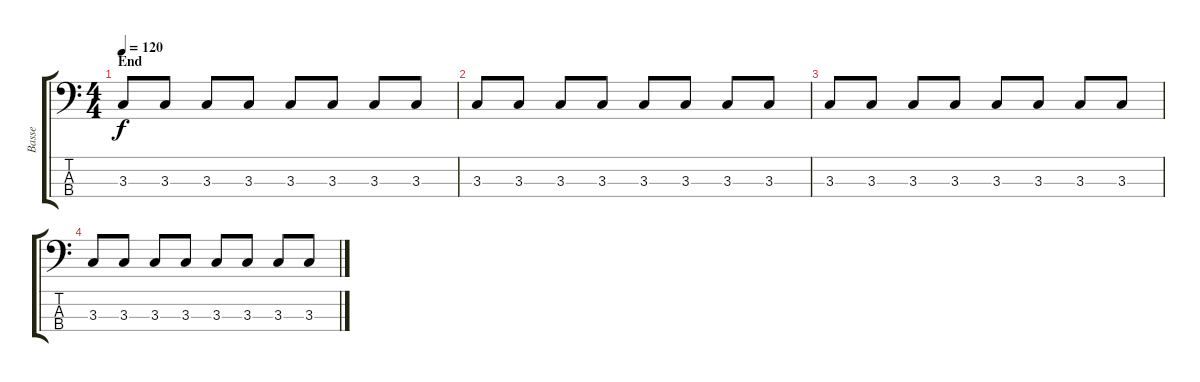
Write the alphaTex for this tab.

\track ("Basse" "Basse") {instrument electricbassfinger}
\staff {score tabs}
\tuning (G2 D2 A1 E1) {hide}
\ts (4 4)
\section ("" "End")
\tempo 120
\clef f4
\ks c
3.3.8{dy f} 3.3.8 3.3.8 3.3.8 3.3.8 3.3.8 3.3.8 3.3.8 |
3.3.8 3.3.8 3.3.8 3.3.8 3.3.8 3.3.8 3.3.8 3.3.8 |
3.3.8 3.3.8 3.3.8 3.3.8 3.3.8 3.3.8 3.3.8 3.3.8 |
3.3.8 3.3.8 3.3.8 3.3.8 3.3.8 3.3.8 3.3.8 3.3.8
